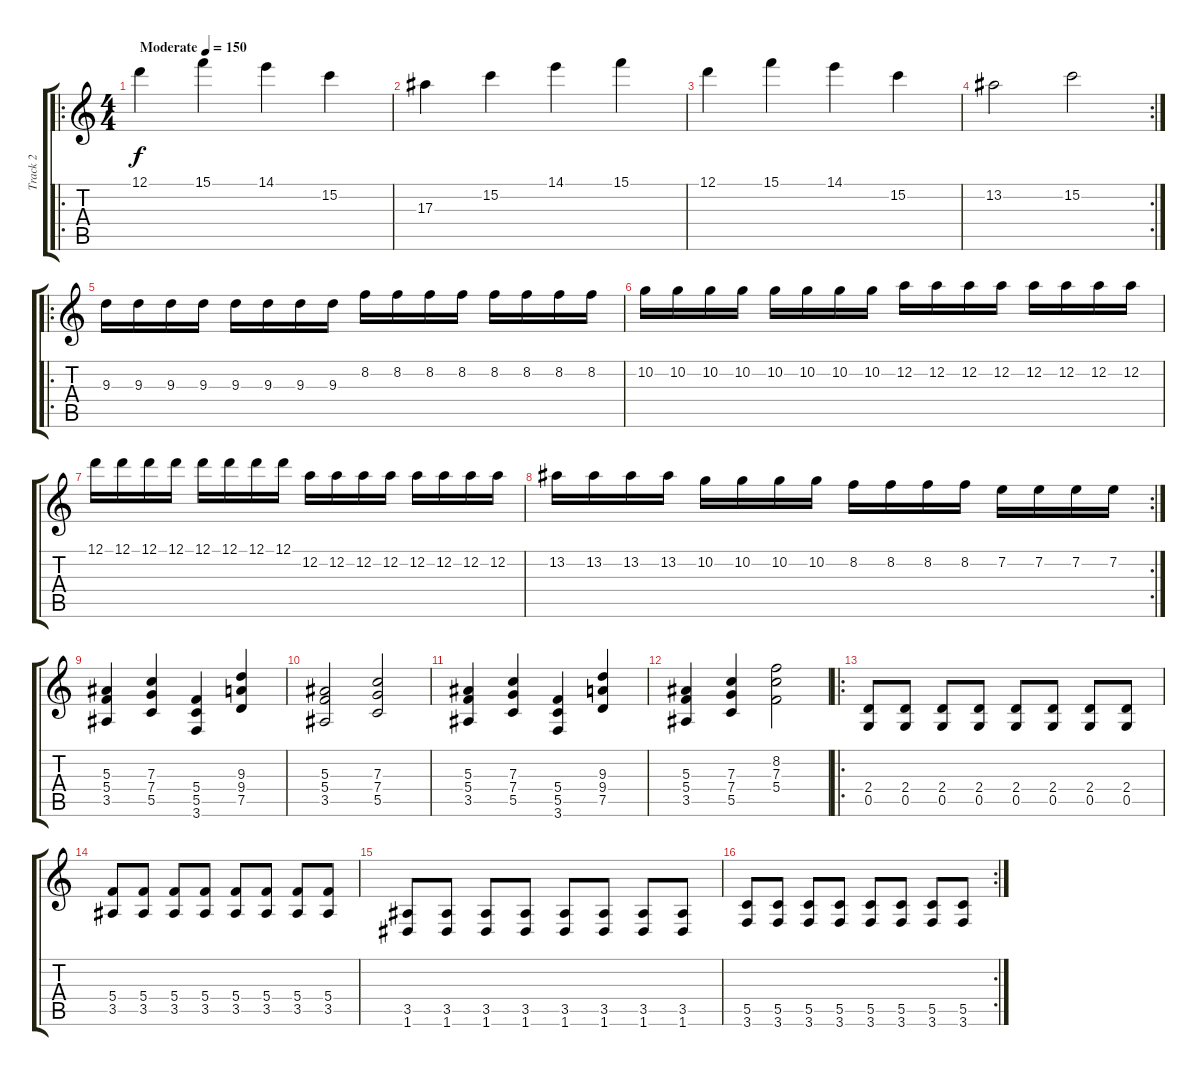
\track ("Track 2" "Track 2") {instrument distortionguitar}
\staff {score tabs}
\tuning (D4 A3 F3 C3 G2 D2) {hide}
\ro
\ts (4 4)
\tempo (150 "Moderate")
\clef g2
\ks c
12.1.4{dy f instrument distortionguitar} 15.1.4 14.1.4 15.2.4 |
17.3.4 15.2.4 14.1.4 15.1.4 |
12.1.4 15.1.4 14.1.4 15.2.4 |
\rc 2
13.2.2 15.2.2 |
\ro
9.3.16 9.3.16 9.3.16 9.3.16 9.3.16 9.3.16 9.3.16 9.3.16 8.2.16 8.2.16 8.2.16 8.2.16 8.2.16 8.2.16 8.2.16 8.2.16 |
10.2.16 10.2.16 10.2.16 10.2.16 10.2.16 10.2.16 10.2.16 10.2.16 12.2.16 12.2.16 12.2.16 12.2.16 12.2.16 12.2.16 12.2.16 12.2.16 |
12.1.16 12.1.16 12.1.16 12.1.16 12.1.16 12.1.16 12.1.16 12.1.16 12.2.16 12.2.16 12.2.16 12.2.16 12.2.16 12.2.16 12.2.16 12.2.16 |
\rc 2
13.2.16 13.2.16 13.2.16 13.2.16 10.2.16 10.2.16 10.2.16 10.2.16 8.2.16 8.2.16 8.2.16 8.2.16 7.2.16 7.2.16 7.2.16 7.2.16 |
(5.3 5.4 3.5).4 (7.3 7.4 5.5).4 (5.4 5.5 3.6).4 (9.3 9.4 7.5).4 |
(5.3 5.4 3.5).2 (7.3 7.4 5.5).2 |
(5.3 5.4 3.5).4 (7.3 7.4 5.5).4 (5.4 5.5 3.6).4 (9.3 9.4 7.5).4 |
(5.3 5.4 3.5).4 (7.3 7.4 5.5).4 (8.2 7.3 5.4).2 |
\ro
(2.4 0.5).8 (2.4 0.5).8 (2.4 0.5).8 (2.4 0.5).8 (2.4 0.5).8 (2.4 0.5).8 (2.4 0.5).8 (2.4 0.5).8 |
(5.4 3.5).8 (5.4 3.5).8 (5.4 3.5).8 (5.4 3.5).8 (5.4 3.5).8 (5.4 3.5).8 (5.4 3.5).8 (5.4 3.5).8 |
(3.5 1.6).8 (3.5 1.6).8 (3.5 1.6).8 (3.5 1.6).8 (3.5 1.6).8 (3.5 1.6).8 (3.5 1.6).8 (3.5 1.6).8 |
\rc 2
(5.5 3.6).8 (5.5 3.6).8 (5.5 3.6).8 (5.5 3.6).8 (5.5 3.6).8 (5.5 3.6).8 (5.5 3.6).8 (5.5 3.6).8
